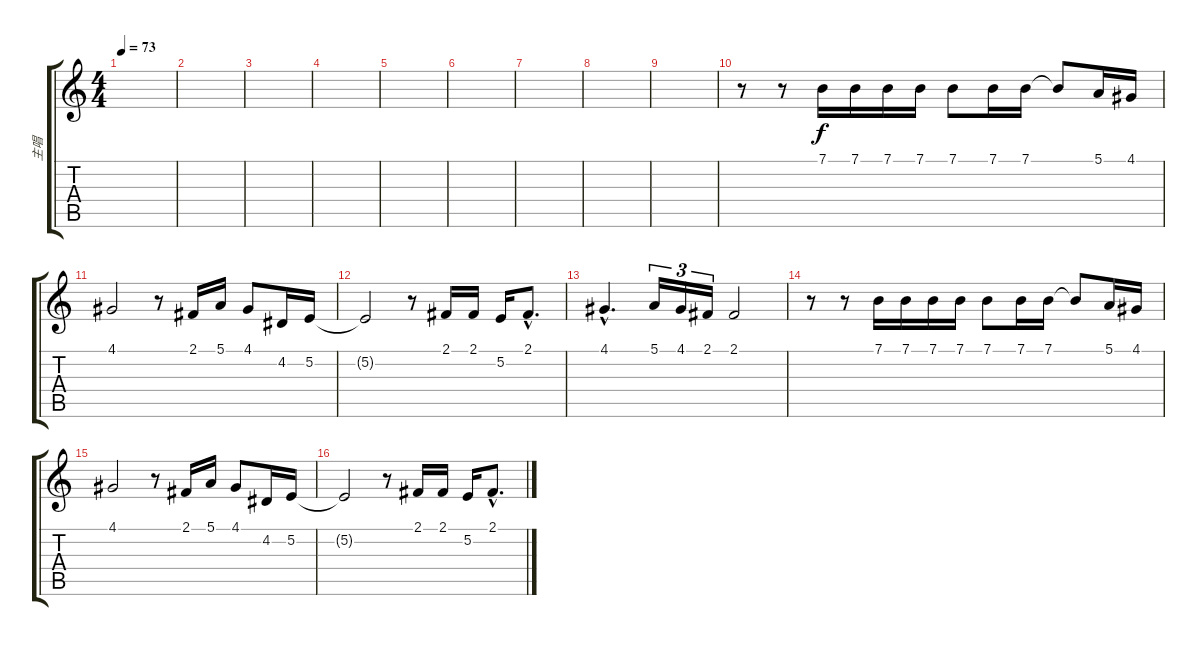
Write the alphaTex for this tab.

\track ("主唱" "主唱") {instrument voiceoohs}
\staff {score tabs}
\tuning (E4 B3 G3 D3 A2 E2) {hide}
\ts (4 4)
\tempo 73
\clef g2
\ks c
|
|
|
|
|
|
|
|
|
r.8 r.8 7.1.16 7.1.16 7.1.16 7.1.16 7.1.8 7.1.16 7.1.16 7.1{t}.8 5.1.16 4.1.16 |
4.1.2 r.8 2.1.16 5.1.16 4.1.8 4.2.16 5.2.16 |
5.2{t}.2 r.8 2.1.16 2.1.16 5.2.16 2.1{hac}.8{d} |
4.1{hac}.4{d} 5.1.16{tu (3 2)} 4.1.16{tu (3 2)} 2.1.16{tu (3 2)} 2.1.2 |
r.8 r.8 7.1.16 7.1.16 7.1.16 7.1.16 7.1.8 7.1.16 7.1.16 7.1{t}.8 5.1.16 4.1.16 |
4.1.2 r.8 2.1.16 5.1.16 4.1.8 4.2.16 5.2.16 |
5.2{t}.2 r.8 2.1.16 2.1.16 5.2.16 2.1{hac}.8{d}
